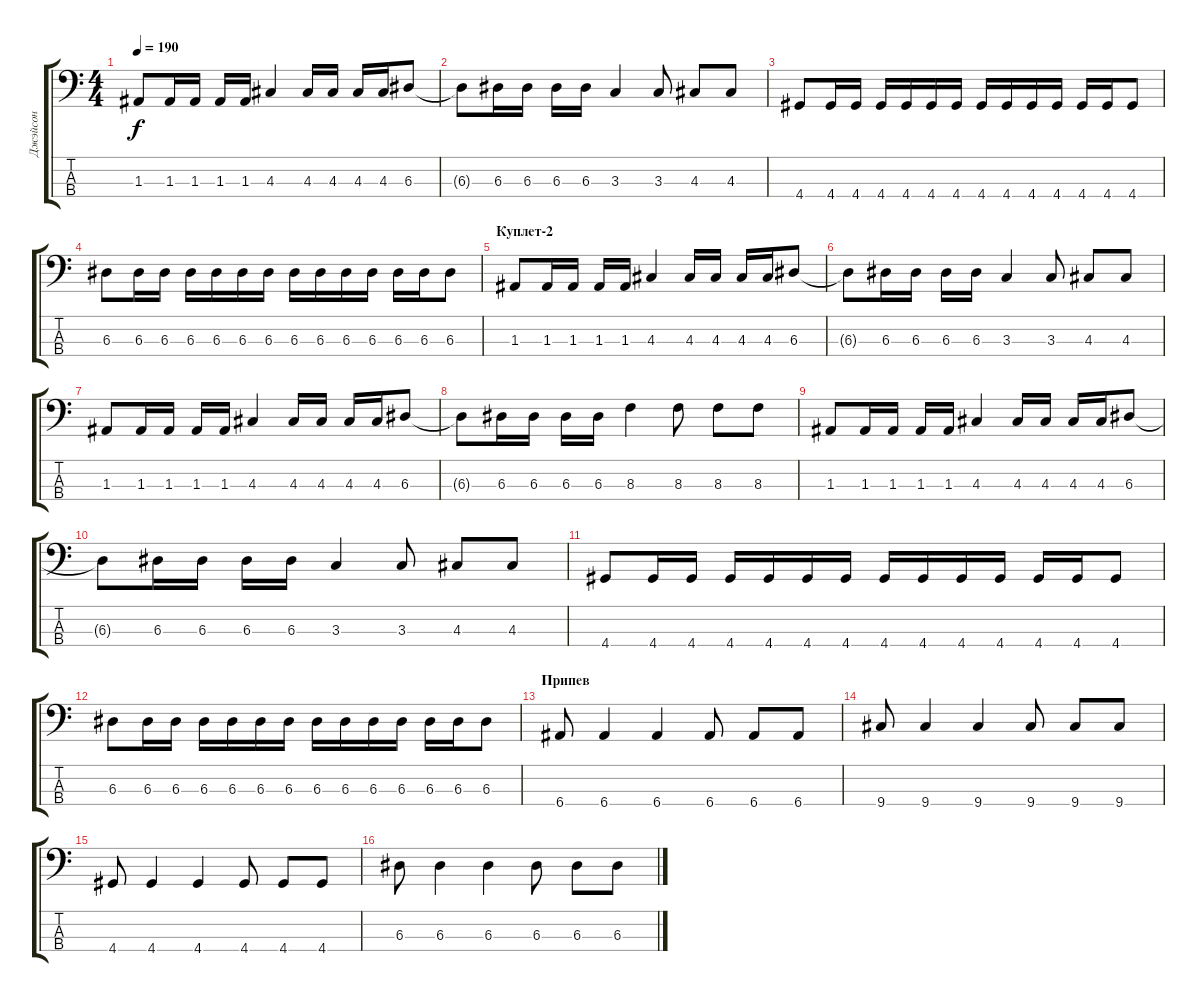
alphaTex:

\track ("Джэйсон" "Джэйсон") {instrument electricbasspick}
\staff {score tabs}
\tuning (G2 D2 A1 E1) {hide}
\ts (4 4)
\tempo 190
\clef f4
\ks c
1.3.8{dy f} 1.3.16 1.3.16 1.3.16 1.3.16 4.3.4 4.3.16 4.3.16 4.3.16 4.3.16 6.3.8 |
6.3{t}.8 6.3.16 6.3.16 6.3.16 6.3.16 3.3.4 3.3.8 4.3.8 4.3.8 |
4.4.8 4.4.16 4.4.16 4.4.16 4.4.16 4.4.16 4.4.16 4.4.16 4.4.16 4.4.16 4.4.16 4.4.16 4.4.16 4.4.8 |
6.3.8 6.3.16 6.3.16 6.3.16 6.3.16 6.3.16 6.3.16 6.3.16 6.3.16 6.3.16 6.3.16 6.3.16 6.3.16 6.3.8 |
\section ("" "Куплет-2")
1.3.8 1.3.16 1.3.16 1.3.16 1.3.16 4.3.4 4.3.16 4.3.16 4.3.16 4.3.16 6.3.8 |
6.3{t}.8 6.3.16 6.3.16 6.3.16 6.3.16 3.3.4 3.3.8 4.3.8 4.3.8 |
1.3.8 1.3.16 1.3.16 1.3.16 1.3.16 4.3.4 4.3.16 4.3.16 4.3.16 4.3.16 6.3.8 |
6.3{t}.8 6.3.16 6.3.16 6.3.16 6.3.16 8.3.4 8.3.8 8.3.8 8.3.8 |
1.3.8 1.3.16 1.3.16 1.3.16 1.3.16 4.3.4 4.3.16 4.3.16 4.3.16 4.3.16 6.3.8 |
6.3{t}.8 6.3.16 6.3.16 6.3.16 6.3.16 3.3.4 3.3.8 4.3.8 4.3.8 |
4.4.8 4.4.16 4.4.16 4.4.16 4.4.16 4.4.16 4.4.16 4.4.16 4.4.16 4.4.16 4.4.16 4.4.16 4.4.16 4.4.8 |
6.3.8 6.3.16 6.3.16 6.3.16 6.3.16 6.3.16 6.3.16 6.3.16 6.3.16 6.3.16 6.3.16 6.3.16 6.3.16 6.3.8 |
\section ("" "Припев")
6.4.8 6.4.4 6.4.4 6.4.8 6.4.8 6.4.8 |
9.4.8 9.4.4 9.4.4 9.4.8 9.4.8 9.4.8 |
4.4.8 4.4.4 4.4.4 4.4.8 4.4.8 4.4.8 |
6.3.8 6.3.4 6.3.4 6.3.8 6.3.8 6.3.8
